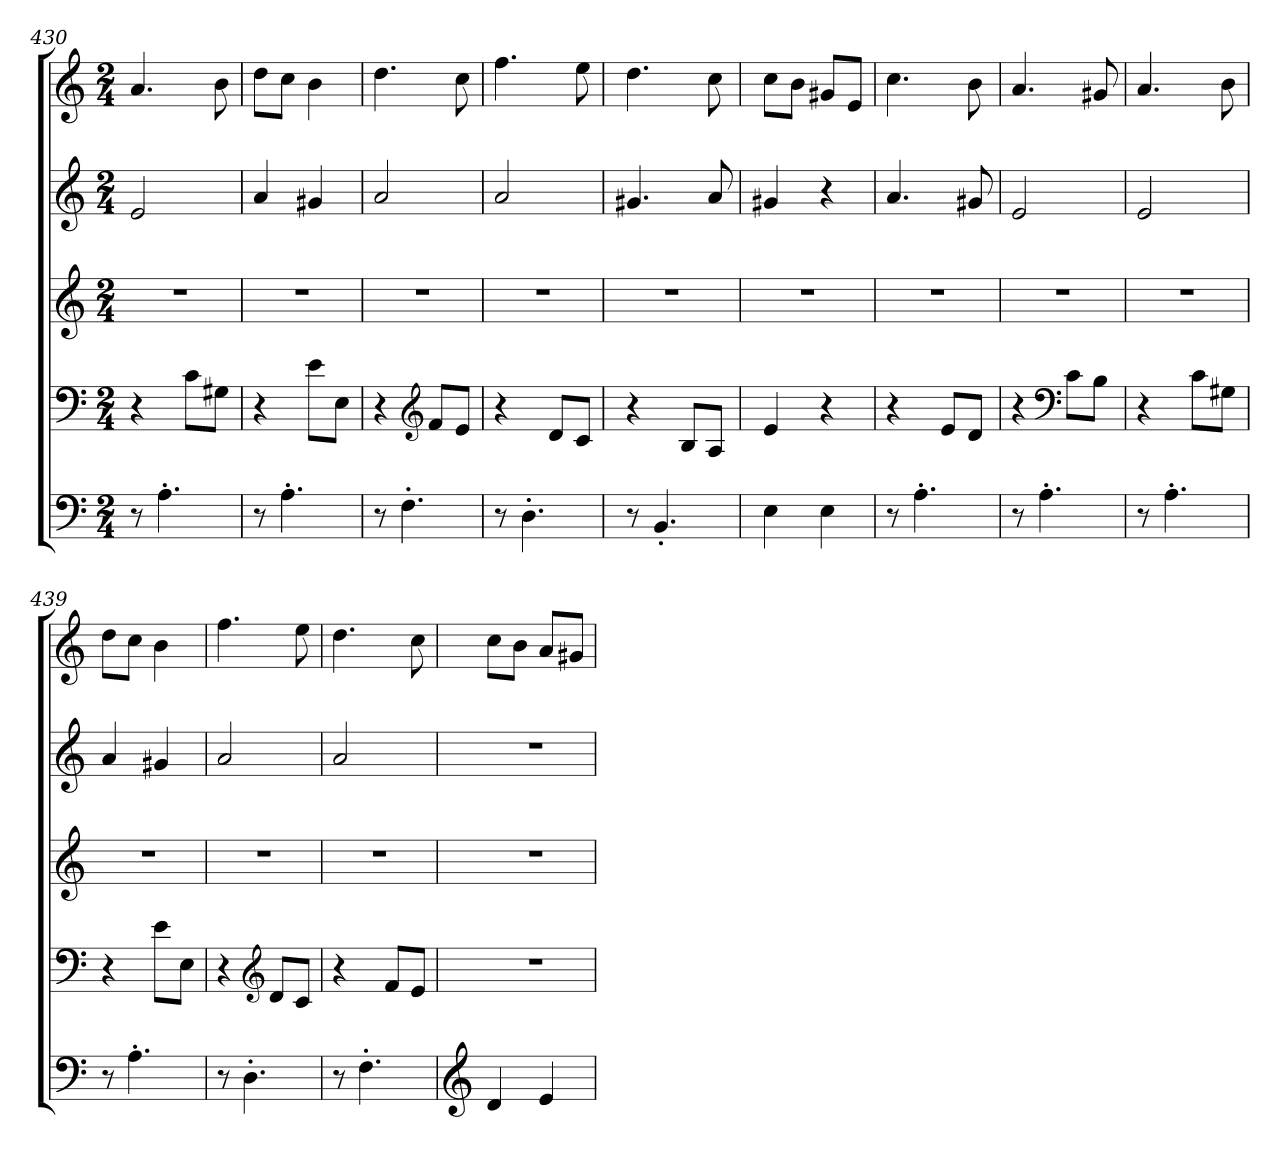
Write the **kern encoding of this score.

**kern	**kern	**kern	**kern	**kern
*part5	*part4	*part3	*part2	*part1
*staff5	*staff4	*staff3	*staff2	*staff1
*clefF4	*clefF4	*clefG2	*clefG2	*clefG2
*k[]	*k[]	*k[]	*k[]	*k[]
*M2/4	*M2/4	*M2/4	*M2/4	*M2/4
=430	=430	=430	=430	=430
8r	4r	2r	2e/	4.a/
4.A'\	.	.	.	.
.	8c\L	.	.	.
.	8G#X\J	.	.	8b\
=431	=431	=431	=431	=431
8r	4r	2r	4a/	8dd\L
4.A'\	.	.	.	8cc\J
.	8e\L	.	4g#X/	4b\
.	8E\J	.	.	.
=432	=432	=432	=432	=432
*	*	*	*	*MM180
8r	4r	2r	2a/	4.dd\
4.F'\	.	.	.	.
*	*clefG2	*	*	*
.	8f/L	.	.	.
.	8e/J	.	.	8cc\
=433	=433	=433	=433	=433
8r	4r	2r	2a/	4.ff\
4.D'\	.	.	.	.
.	8d/L	.	.	.
.	8c/J	.	.	8ee\
=434	=434	=434	=434	=434
8r	4r	2r	4.g#X/	4.dd\
4.BB'/	.	.	.	.
.	8B/L	.	.	.
.	8A/J	.	8a/	8cc\
=435	=435	=435	=435	=435
4E\	4e/	2r	4g#X/	8cc\L
.	.	.	.	8b\J
4E\	4r	.	4r	8g#X/L
.	.	.	.	8e/J
!!LO:PB:g=z
=436	=436	=436	=436	=436
*	*	*	*	*MM180
8r	4r	2r	4.a/	4.cc\
4.A'\	.	.	.	.
.	8e/L	.	.	.
.	8d/J	.	8g#X/	8b\
=437	=437	=437	=437	=437
8r	4r	2r	2e/	4.a/
4.A'\	.	.	.	.
*	*clefF4	*	*	*
.	8c\L	.	.	.
.	8B\J	.	.	8g#X/
=438	=438	=438	=438	=438
8r	4r	2r	2e/	4.a/
4.A'\	.	.	.	.
.	8c\L	.	.	.
.	8G#X\J	.	.	8b\
=439	=439	=439	=439	=439
8r	4r	2r	4a/	8dd\L
4.A'\	.	.	.	8cc\J
.	8e\L	.	4g#X/	4b\
.	8E\J	.	.	.
=440	=440	=440	=440	=440
*	*	*	*	*MM180
8r	4r	2r	2a/	4.ff\
4.D'\	.	.	.	.
*	*clefG2	*	*	*
.	8d/L	.	.	.
.	8c/J	.	.	8ee\
=441	=441	=441	=441	=441
8r	4r	2r	2a/	4.dd\
4.F'\	.	.	.	.
.	8f/L	.	.	.
.	8e/J	.	.	8cc\
=442	=442	=442	=442	=442
*clefG2	*	*	*	*
4d/	2r	2r	2r	8cc\L
.	.	.	.	8b\J
4e/	.	.	.	8a/L
.	.	.	.	8g#X/J
=	=	=	=	=
*-	*-	*-	*-	*-
